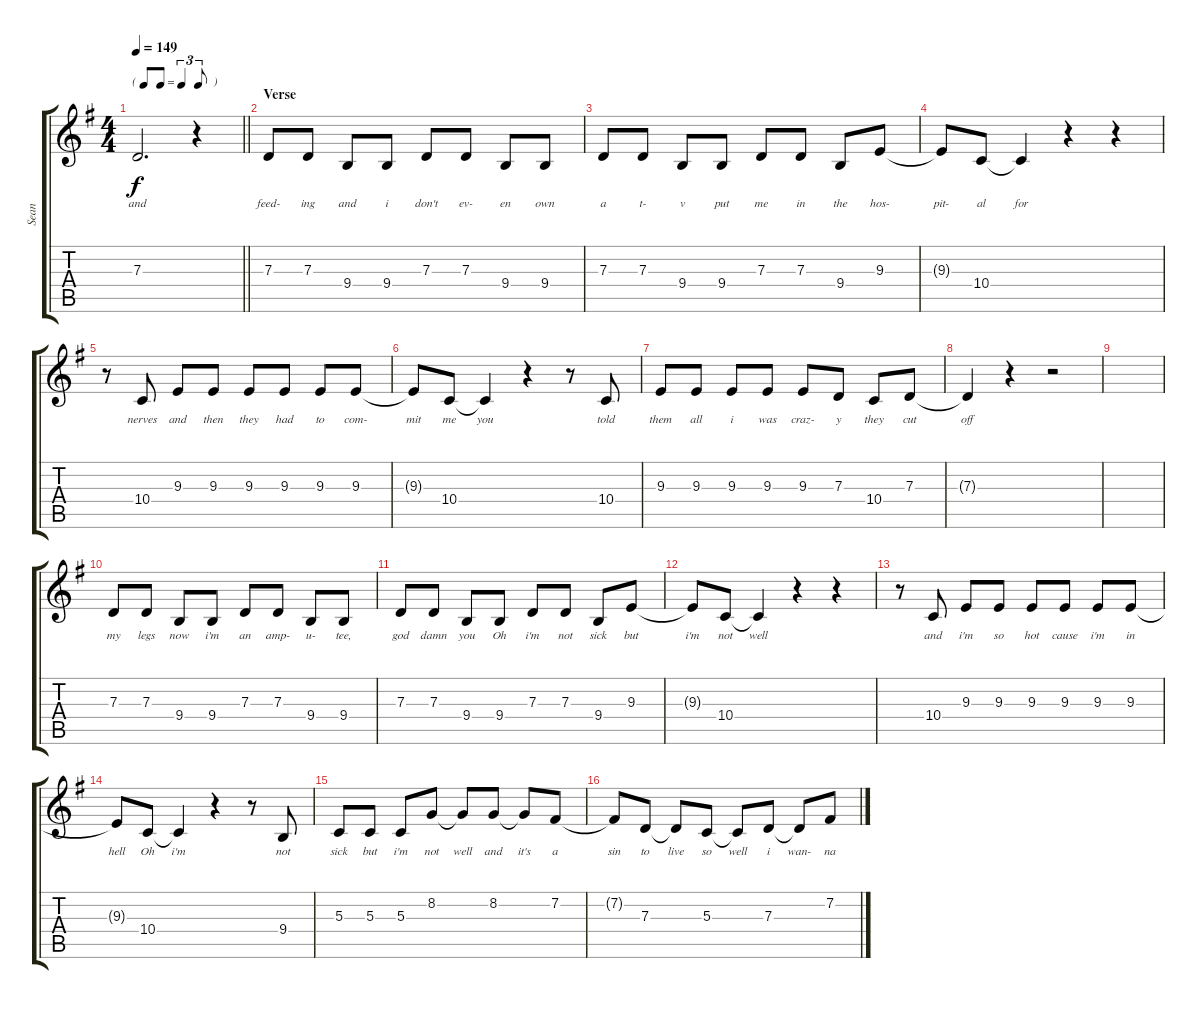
\track ("Sean" "Sean") {instrument tenorsax}
\staff {score tabs}
\tuning (E4 B3 G3 D3 A2 E2) {hide}
\ts (4 4)
\tf triplet8th
\tempo 149
\clef g2
\barLineRight lightlight
\ks g
7.3{t}.2{d lyrics (0 "and") lyrics (1 "") lyrics (2 "") lyrics (3 "") lyrics (4 "") dy f} r.4 |
\section ("" "Verse")
7.3.8{lyrics (0 "feed-") lyrics (1 "") lyrics (2 "") lyrics (3 "") lyrics (4 "")} 7.3.8{lyrics (0 "ing") lyrics (1 "") lyrics (2 "") lyrics (3 "") lyrics (4 "")} 9.4.8{lyrics (0 "and") lyrics (1 "") lyrics (2 "") lyrics (3 "") lyrics (4 "")} 9.4.8{lyrics (0 "i") lyrics (1 "") lyrics (2 "") lyrics (3 "") lyrics (4 "")} 7.3.8{lyrics (0 "don't") lyrics (1 "") lyrics (2 "") lyrics (3 "") lyrics (4 "")} 7.3.8{lyrics (0 "ev-") lyrics (1 "") lyrics (2 "") lyrics (3 "") lyrics (4 "")} 9.4.8{lyrics (0 "en") lyrics (1 "") lyrics (2 "") lyrics (3 "") lyrics (4 "")} 9.4.8{lyrics (0 "own") lyrics (1 "") lyrics (2 "") lyrics (3 "") lyrics (4 "")} |
7.3.8{lyrics (0 "a") lyrics (1 "") lyrics (2 "") lyrics (3 "") lyrics (4 "")} 7.3.8{lyrics (0 "t-") lyrics (1 "") lyrics (2 "") lyrics (3 "") lyrics (4 "")} 9.4.8{lyrics (0 "v") lyrics (1 "") lyrics (2 "") lyrics (3 "") lyrics (4 "")} 9.4.8{lyrics (0 "put") lyrics (1 "") lyrics (2 "") lyrics (3 "") lyrics (4 "")} 7.3.8{lyrics (0 "me") lyrics (1 "") lyrics (2 "") lyrics (3 "") lyrics (4 "")} 7.3.8{lyrics (0 "in") lyrics (1 "") lyrics (2 "") lyrics (3 "") lyrics (4 "")} 9.4.8{lyrics (0 "the") lyrics (1 "") lyrics (2 "") lyrics (3 "") lyrics (4 "")} 9.3.8{lyrics (0 "hos-") lyrics (1 "") lyrics (2 "") lyrics (3 "") lyrics (4 "")} |
9.3{t}.8{lyrics (0 "pit-") lyrics (1 "") lyrics (2 "") lyrics (3 "") lyrics (4 "")} 10.4.8{lyrics (0 "al") lyrics (1 "") lyrics (2 "") lyrics (3 "") lyrics (4 "")} 10.4{t}.4{lyrics (0 "for") lyrics (1 "") lyrics (2 "") lyrics (3 "") lyrics (4 "")} r.4 r.4 |
r.8 10.4.8{lyrics (0 "nerves") lyrics (1 "") lyrics (2 "") lyrics (3 "") lyrics (4 "")} 9.3.8{lyrics (0 "and") lyrics (1 "") lyrics (2 "") lyrics (3 "") lyrics (4 "")} 9.3.8{lyrics (0 "then") lyrics (1 "") lyrics (2 "") lyrics (3 "") lyrics (4 "")} 9.3.8{lyrics (0 "they") lyrics (1 "") lyrics (2 "") lyrics (3 "") lyrics (4 "")} 9.3.8{lyrics (0 "had") lyrics (1 "") lyrics (2 "") lyrics (3 "") lyrics (4 "")} 9.3.8{lyrics (0 "to") lyrics (1 "") lyrics (2 "") lyrics (3 "") lyrics (4 "")} 9.3.8{lyrics (0 "com-") lyrics (1 "") lyrics (2 "") lyrics (3 "") lyrics (4 "")} |
9.3{t}.8{lyrics (0 "mit") lyrics (1 "") lyrics (2 "") lyrics (3 "") lyrics (4 "")} 10.4.8{lyrics (0 "me") lyrics (1 "") lyrics (2 "") lyrics (3 "") lyrics (4 "")} 10.4{t}.4{lyrics (0 "you") lyrics (1 "") lyrics (2 "") lyrics (3 "") lyrics (4 "")} r.4 r.8 10.4.8{lyrics (0 "told") lyrics (1 "") lyrics (2 "") lyrics (3 "") lyrics (4 "")} |
9.3.8{lyrics (0 "them") lyrics (1 "") lyrics (2 "") lyrics (3 "") lyrics (4 "")} 9.3.8{lyrics (0 "all") lyrics (1 "") lyrics (2 "") lyrics (3 "") lyrics (4 "")} 9.3.8{lyrics (0 "i") lyrics (1 "") lyrics (2 "") lyrics (3 "") lyrics (4 "")} 9.3.8{lyrics (0 "was") lyrics (1 "") lyrics (2 "") lyrics (3 "") lyrics (4 "")} 9.3.8{lyrics (0 "craz-") lyrics (1 "") lyrics (2 "") lyrics (3 "") lyrics (4 "")} 7.3.8{lyrics (0 "y") lyrics (1 "") lyrics (2 "") lyrics (3 "") lyrics (4 "")} 10.4.8{lyrics (0 "they") lyrics (1 "") lyrics (2 "") lyrics (3 "") lyrics (4 "")} 7.3.8{lyrics (0 "cut") lyrics (1 "") lyrics (2 "") lyrics (3 "") lyrics (4 "")} |
7.3{t}.4{lyrics (0 "off") lyrics (1 "") lyrics (2 "") lyrics (3 "") lyrics (4 "")} r.4 r.2 |
|
7.3.8{lyrics (0 "my") lyrics (1 "") lyrics (2 "") lyrics (3 "") lyrics (4 "")} 7.3.8{lyrics (0 "legs") lyrics (1 "") lyrics (2 "") lyrics (3 "") lyrics (4 "")} 9.4.8{lyrics (0 "now") lyrics (1 "") lyrics (2 "") lyrics (3 "") lyrics (4 "")} 9.4.8{lyrics (0 "i'm") lyrics (1 "") lyrics (2 "") lyrics (3 "") lyrics (4 "")} 7.3.8{lyrics (0 "an") lyrics (1 "") lyrics (2 "") lyrics (3 "") lyrics (4 "")} 7.3.8{lyrics (0 "amp-") lyrics (1 "") lyrics (2 "") lyrics (3 "") lyrics (4 "")} 9.4.8{lyrics (0 "u-") lyrics (1 "") lyrics (2 "") lyrics (3 "") lyrics (4 "")} 9.4.8{lyrics (0 "tee,") lyrics (1 "") lyrics (2 "") lyrics (3 "") lyrics (4 "")} |
7.3.8{lyrics (0 "god") lyrics (1 "") lyrics (2 "") lyrics (3 "") lyrics (4 "")} 7.3.8{lyrics (0 "damn") lyrics (1 "") lyrics (2 "") lyrics (3 "") lyrics (4 "")} 9.4.8{lyrics (0 "you") lyrics (1 "") lyrics (2 "") lyrics (3 "") lyrics (4 "")} 9.4.8{lyrics (0 "Oh") lyrics (1 "") lyrics (2 "") lyrics (3 "") lyrics (4 "")} 7.3.8{lyrics (0 "i'm") lyrics (1 "") lyrics (2 "") lyrics (3 "") lyrics (4 "")} 7.3.8{lyrics (0 "not") lyrics (1 "") lyrics (2 "") lyrics (3 "") lyrics (4 "")} 9.4.8{lyrics (0 "sick") lyrics (1 "") lyrics (2 "") lyrics (3 "") lyrics (4 "")} 9.3.8{lyrics (0 "but") lyrics (1 "") lyrics (2 "") lyrics (3 "") lyrics (4 "")} |
9.3{t}.8{lyrics (0 "i'm") lyrics (1 "") lyrics (2 "") lyrics (3 "") lyrics (4 "")} 10.4.8{lyrics (0 "not") lyrics (1 "") lyrics (2 "") lyrics (3 "") lyrics (4 "")} 10.4{t}.4{lyrics (0 "well") lyrics (1 "") lyrics (2 "") lyrics (3 "") lyrics (4 "")} r.4 r.4 |
r.8 10.4.8{lyrics (0 "and") lyrics (1 "") lyrics (2 "") lyrics (3 "") lyrics (4 "")} 9.3.8{lyrics (0 "i'm") lyrics (1 "") lyrics (2 "") lyrics (3 "") lyrics (4 "")} 9.3.8{lyrics (0 "so") lyrics (1 "") lyrics (2 "") lyrics (3 "") lyrics (4 "")} 9.3.8{lyrics (0 "hot") lyrics (1 "") lyrics (2 "") lyrics (3 "") lyrics (4 "")} 9.3.8{lyrics (0 "cause") lyrics (1 "") lyrics (2 "") lyrics (3 "") lyrics (4 "")} 9.3.8{lyrics (0 "i'm") lyrics (1 "") lyrics (2 "") lyrics (3 "") lyrics (4 "")} 9.3.8{lyrics (0 "in") lyrics (1 "") lyrics (2 "") lyrics (3 "") lyrics (4 "")} |
9.3{t}.8{lyrics (0 "hell") lyrics (1 "") lyrics (2 "") lyrics (3 "") lyrics (4 "")} 10.4.8{lyrics (0 "Oh") lyrics (1 "") lyrics (2 "") lyrics (3 "") lyrics (4 "")} 10.4{t}.4{lyrics (0 "i'm") lyrics (1 "") lyrics (2 "") lyrics (3 "") lyrics (4 "")} r.4 r.8 9.4.8{lyrics (0 "not") lyrics (1 "") lyrics (2 "") lyrics (3 "") lyrics (4 "")} |
5.3.8{lyrics (0 "sick") lyrics (1 "") lyrics (2 "") lyrics (3 "") lyrics (4 "")} 5.3.8{lyrics (0 "but") lyrics (1 "") lyrics (2 "") lyrics (3 "") lyrics (4 "")} 5.3.8{lyrics (0 "i'm") lyrics (1 "") lyrics (2 "") lyrics (3 "") lyrics (4 "")} 8.2.8{lyrics (0 "not") lyrics (1 "") lyrics (2 "") lyrics (3 "") lyrics (4 "")} 8.2{t}.8{lyrics (0 "well") lyrics (1 "") lyrics (2 "") lyrics (3 "") lyrics (4 "")} 8.2.8{lyrics (0 "and") lyrics (1 "") lyrics (2 "") lyrics (3 "") lyrics (4 "")} 8.2{t}.8{lyrics (0 "it's") lyrics (1 "") lyrics (2 "") lyrics (3 "") lyrics (4 "")} 7.2.8{lyrics (0 "a") lyrics (1 "") lyrics (2 "") lyrics (3 "") lyrics (4 "")} |
7.2{t}.8{lyrics (0 "sin") lyrics (1 "") lyrics (2 "") lyrics (3 "") lyrics (4 "")} 7.3.8{lyrics (0 "to") lyrics (1 "") lyrics (2 "") lyrics (3 "") lyrics (4 "")} 7.3{t}.8{lyrics (0 "live") lyrics (1 "") lyrics (2 "") lyrics (3 "") lyrics (4 "")} 5.3.8{lyrics (0 "so") lyrics (1 "") lyrics (2 "") lyrics (3 "") lyrics (4 "")} 5.3{t}.8{lyrics (0 "well") lyrics (1 "") lyrics (2 "") lyrics (3 "") lyrics (4 "")} 7.3.8{lyrics (0 "i") lyrics (1 "") lyrics (2 "") lyrics (3 "") lyrics (4 "")} 7.3{t}.8{lyrics (0 "wan-") lyrics (1 "") lyrics (2 "") lyrics (3 "") lyrics (4 "")} 7.2.8{lyrics (0 "na") lyrics (1 "") lyrics (2 "") lyrics (3 "") lyrics (4 "")}
